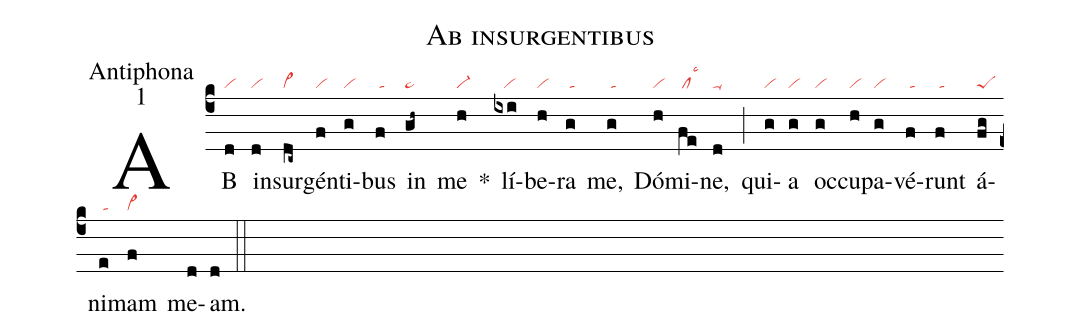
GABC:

name:Ab insurgentibus;
office-part:Antiphona;
mode:1;
nabc-lines:1;
%%
(c4)
AB(d|vi) in(d|vi)sur(dc~|cl~)gén(f|vi)ti(g|vi)bus(f|/ta) in(gh~|pe~) me(h|vi-) *()
lí(ixi|///vi)be(h|vi)ra(g|/ta) me,(g|/ta) Dó(h|vi)mi(fe|/cllsc3)ne,(d|ta-) (;)
qui(g|vi)a(g|vi) oc(g|vi)cu(h|vi)pa(g|vi)vé(f|/ta)runt(f|/ta) á(fg|peS)ni(e|/ta)mam(f|vi>) me(d)am.(d) (::)
